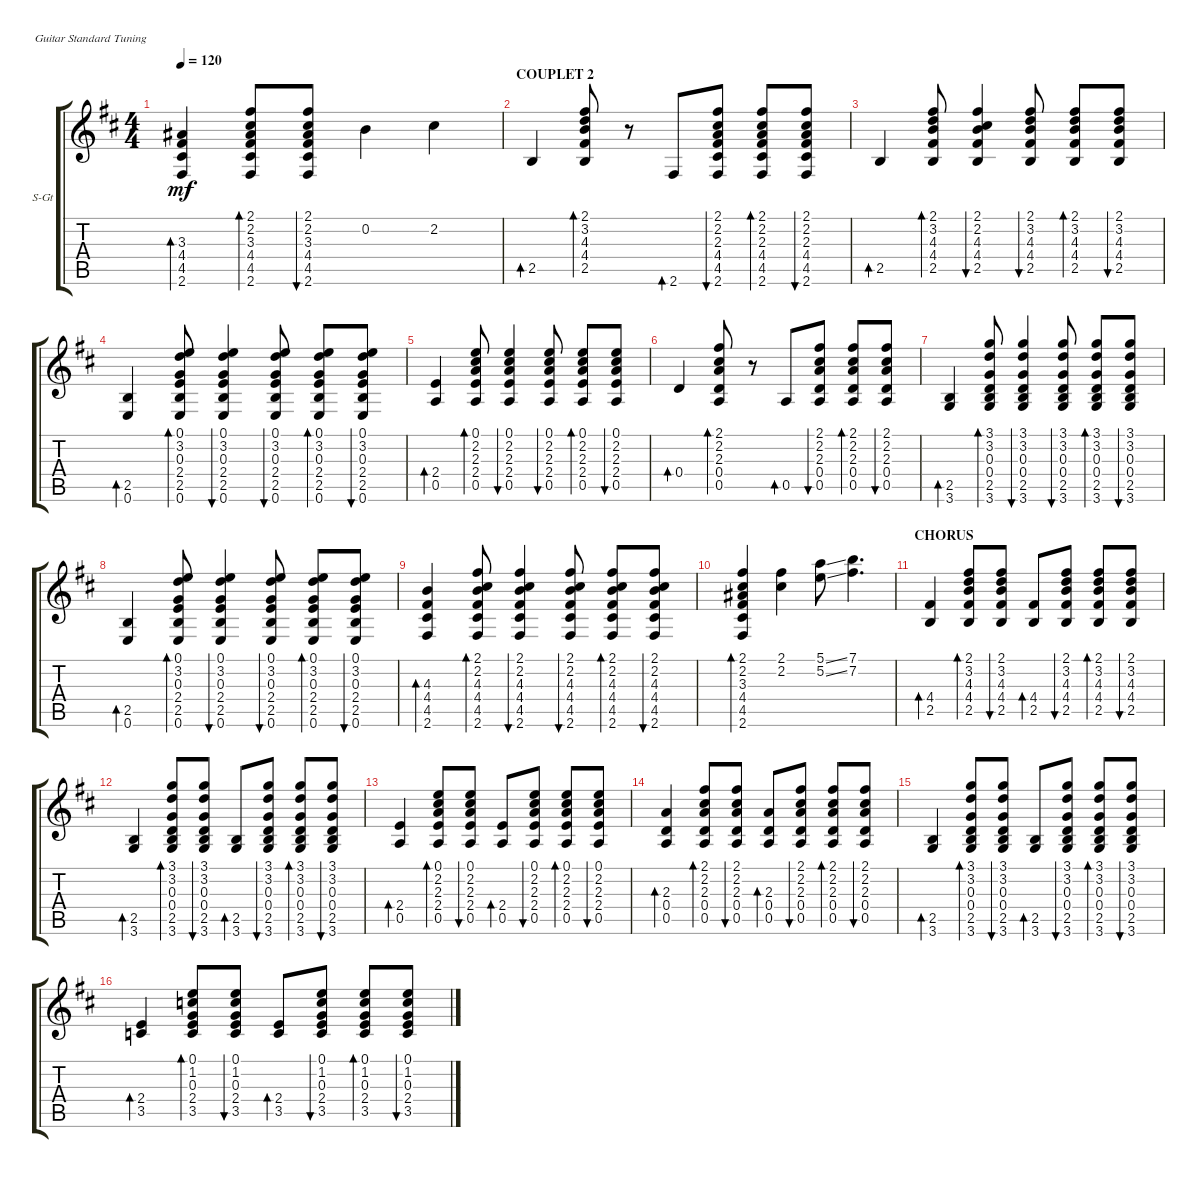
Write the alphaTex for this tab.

\defaultSystemsLayout 4
\bracketExtendMode groupsimilarinstruments
\firstSystemTrackNameOrientation horizontal
\otherSystemsTrackNameOrientation horizontal
\track ("Steel Guitar" "S-Gt") {instrument acousticguitarsteel}
\staff {score tabs}
\tuning (E4 B3 G3 D3 A2 E2)
\ts (4 4)
\tempo 120
\clef g2
\ks bminor
(4.5 4.4 2.6 3.3).4{bd 30 dy mf} (4.5 4.4 3.3 2.2 2.1 2.6).8{bd 30} (4.5 4.4 3.3 2.2 2.1 2.6).8{bu 30} 0.2.4 2.2.4 |
\section ("" "COUPLET 2")
2.5.4{bd 30} (2.5 4.4 4.3 3.2 2.1).8{bd 30} r.8 2.6.8{bd 30} (2.6 4.5 4.4 2.3 2.2 2.1).8{bu 30} (2.6 4.5 4.4 2.3 2.2 2.1).8{bd 30} (2.6 4.5 4.4 2.3 2.2 2.1).8{bu 30} |
2.5.4{bd 30} (2.5 4.4 4.3 3.2 2.1).8{bd 30} (2.5 4.4 4.3 2.2 2.1).4{bu 30} (2.5 4.4 4.3 3.2 2.1).8{bu 30} (2.5 4.4 4.3 3.2 2.1).8{bd 30} (2.5 4.4 4.3 3.2 2.1).8{bu 30} |
(2.5 0.6).4{bd 30} (2.5 2.4 0.3 3.2 0.1 0.6).8{bd 30} (2.5 2.4 0.3 3.2 0.1 0.6).4{bu 30} (2.5 2.4 0.3 3.2 0.1 0.6).8{bu 30} (2.5 2.4 0.3 3.2 0.1 0.6).8{bd 30} (2.5 2.4 0.3 3.2 0.1 0.6).8{bu 30} |
(0.5 2.4).4{bd 30} (0.5 2.4 2.3 2.2 0.1).8{bd 30} (0.5 2.4 2.3 2.2 0.1).4{bu 30} (0.5 2.4 2.3 2.2 0.1).8{bu 30} (0.5 2.4 2.3 2.2 0.1).8{bd 30} (0.5 2.4 2.3 2.2 0.1).8{bu 30} |
0.4.4{bd 30} (0.5 0.4 2.3 2.2 2.1).8{bd 30} r.8 0.5.8{bd 30} (0.5 0.4 2.3 2.2 2.1).8{bu 30} (0.5 0.4 2.3 2.2 2.1).8{bd 30} (0.5 0.4 2.3 2.2 2.1).8{bu 30} |
(2.5 3.6).4{bd 30} (2.5 0.4 0.3 3.2 3.1 3.6).8{bd 30} (2.5 0.4 0.3 3.2 3.1 3.6).4{bu 30} (2.5 0.4 0.3 3.2 3.1 3.6).8{bu 30} (2.5 0.4 0.3 3.2 3.1 3.6).8{bd 30} (2.5 0.4 0.3 3.2 3.1 3.6).8{bu 30} |
(2.5 0.6).4{bd 30} (2.5 2.4 0.3 3.2 0.1 0.6).8{bd 30} (2.5 2.4 0.3 3.2 0.1 0.6).4{bu 30} (2.5 2.4 0.3 3.2 0.1 0.6).8{bu 30} (2.5 2.4 0.3 3.2 0.1 0.6).8{bd 30} (2.5 2.4 0.3 3.2 0.1 0.6).8{bu 30} |
(4.5 4.4 2.6 4.3).4{bd 30} (4.5 4.4 4.3 2.2 2.1 2.6).8{bd 30} (4.5 4.4 4.3 2.2 2.1 2.6).4{bu 30} (4.5 4.4 4.3 2.2 2.1 2.6).8{bu 30} (4.5 4.4 4.3 2.2 2.1 2.6).8{bd 30} (4.5 4.4 4.3 2.2 2.1 2.6).8{bu 30} |
(4.5 4.4 2.6 3.3 2.2 2.1).4{bd 30} (2.2 2.1).4 (5.2{ss} 5.1{ss}).8 (7.2 7.1).4{d} |
\section ("" "CHORUS")
\scale
0.4 (2.5 4.4).4{bd 30} (2.5 4.4 4.3 3.2 2.1).8{bd 30} (2.5 4.4 4.3 3.2 2.1).8{bu 30} (2.5 4.4).8{bd 30} (2.5 4.4 4.3 3.2 2.1).8{bu 30} (2.5 4.4 4.3 3.2 2.1).8{bd 30} (2.5 4.4 4.3 3.2 2.1).8{bu 30} |
\scale
0.3 (2.5 3.6).4{bd 30} (2.5 0.4 0.3 3.2 3.1 3.6).8{bd 30} (2.5 0.4 0.3 3.2 3.1 3.6).8{bu 30} (2.5 3.6).8{bd 30} (2.5 0.4 0.3 3.2 3.1 3.6).8{bu 30} (2.5 0.4 0.3 3.2 3.1 3.6).8{bd 30} (2.5 0.4 0.3 3.2 3.1 3.6).8{bu 30} |
\scale
0.3 (0.5 2.4).4{bd 30} (0.5 2.4 2.3 2.2 0.1).8{bd 30} (0.5 2.4 2.3 2.2 0.1).8{bu 30} (0.5 2.4).8{bd 30} (0.5 2.4 2.3 2.2 0.1).8{bu 30} (0.5 2.4 2.3 2.2 0.1).8{bd 30} (0.5 2.4 2.3 2.2 0.1).8{bu 30} |
(0.5 0.4 2.3).4{bd 30} (0.5 0.4 2.3 2.2 2.1).8{bd 30} (0.5 0.4 2.3 2.2 2.1).8{bu 30} (0.5 0.4 2.3).8{bd 30} (0.5 0.4 2.3 2.2 2.1).8{bu 30} (0.5 0.4 2.3 2.2 2.1).8{bd 30} (0.5 0.4 2.3 2.2 2.1).8{bu 30} |
(2.5 3.6).4{bd 30} (2.5 0.4 0.3 3.2 3.1 3.6).8{bd 30} (2.5 0.4 0.3 3.2 3.1 3.6).8{bu 30} (2.5 3.6).8{bd 30} (2.5 0.4 0.3 3.2 3.1 3.6).8{bu 30} (2.5 0.4 0.3 3.2 3.1 3.6).8{bd 30} (2.5 0.4 0.3 3.2 3.1 3.6).8{bu 30} |
(3.5 2.4).4{bd 30} (3.5 2.4 0.3 1.2 0.1).8{bd 30} (3.5 2.4 0.3 1.2 0.1).8{bu 30} (3.5 2.4).8{bd 30} (3.5 2.4 0.3 1.2 0.1).8{bu 30} (3.5 2.4 0.3 1.2 0.1).8{bd 30} (3.5 2.4 0.3 1.2 0.1).8{bu 30}
